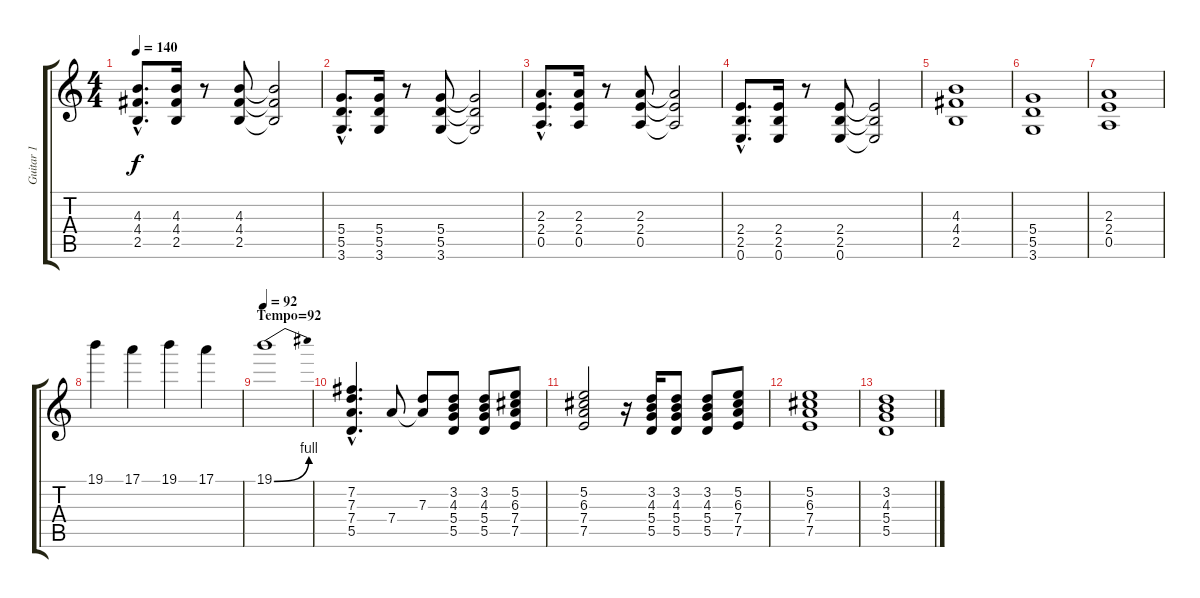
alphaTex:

\track ("Guitar 1" "Guitar 1") {instrument distortionguitar}
\staff {score tabs}
\tuning (E4 B3 G3 D3 A2 E2) {hide}
\ts (4 4)
\tempo 140
\clef g2
\ks c
(4.3{hac} 4.4{hac} 2.5{hac}).8{d dy f} (4.3 4.4 2.5).16 r.8 (4.3 4.4 2.5).8 (4.3{t} 4.4{t} 2.5{t}).2 |
(5.4{hac} 5.5{hac} 3.6{hac}).8{d} (5.4 5.5 3.6).16 r.8 (5.4 5.5 3.6).8 (5.4{t} 5.5{t} 3.6{t}).2 |
(2.3{hac} 2.4{hac} 0.5{hac}).8{d} (2.3 2.4 0.5).16 r.8 (2.3 2.4 0.5).8 (2.3{t} 2.4{t} 0.5{t}).2 |
(2.4{hac} 2.5{hac} 0.6{hac}).8{d} (2.4 2.5 0.6).16 r.8 (2.4 2.5 0.6).8 (2.4{t} 2.5{t} 0.6{t}).2 |
(4.3 4.4 2.5).1 |
(5.4 5.5 3.6).1 |
(2.3 2.4 0.5).1 |
19.1.4 17.1.4 19.1.4 17.1.4 |
\section ("" "Tempo=92")
\tempo 92
19.1{be (bend 0 0 60 4)}.1 |
(7.2{hac} 7.3{hac} 7.4{hac} 5.5{hac}).4{d} 7.4.8 (7.3 7.4{t}).8 (3.2 4.3 5.4 5.5).8 (3.2 4.3 5.4 5.5).8 (5.2 6.3 7.4 7.5).8 |
(5.2 6.3 7.4 7.5).2 r.16 (3.2 4.3 5.4 5.5).16 (3.2 4.3 5.4 5.5).8 (3.2 4.3 5.4 5.5).8 (5.2 6.3 7.4 7.5).8 |
(5.2 6.3 7.4 7.5).1 |
(3.2 4.3 5.4 5.5).1
